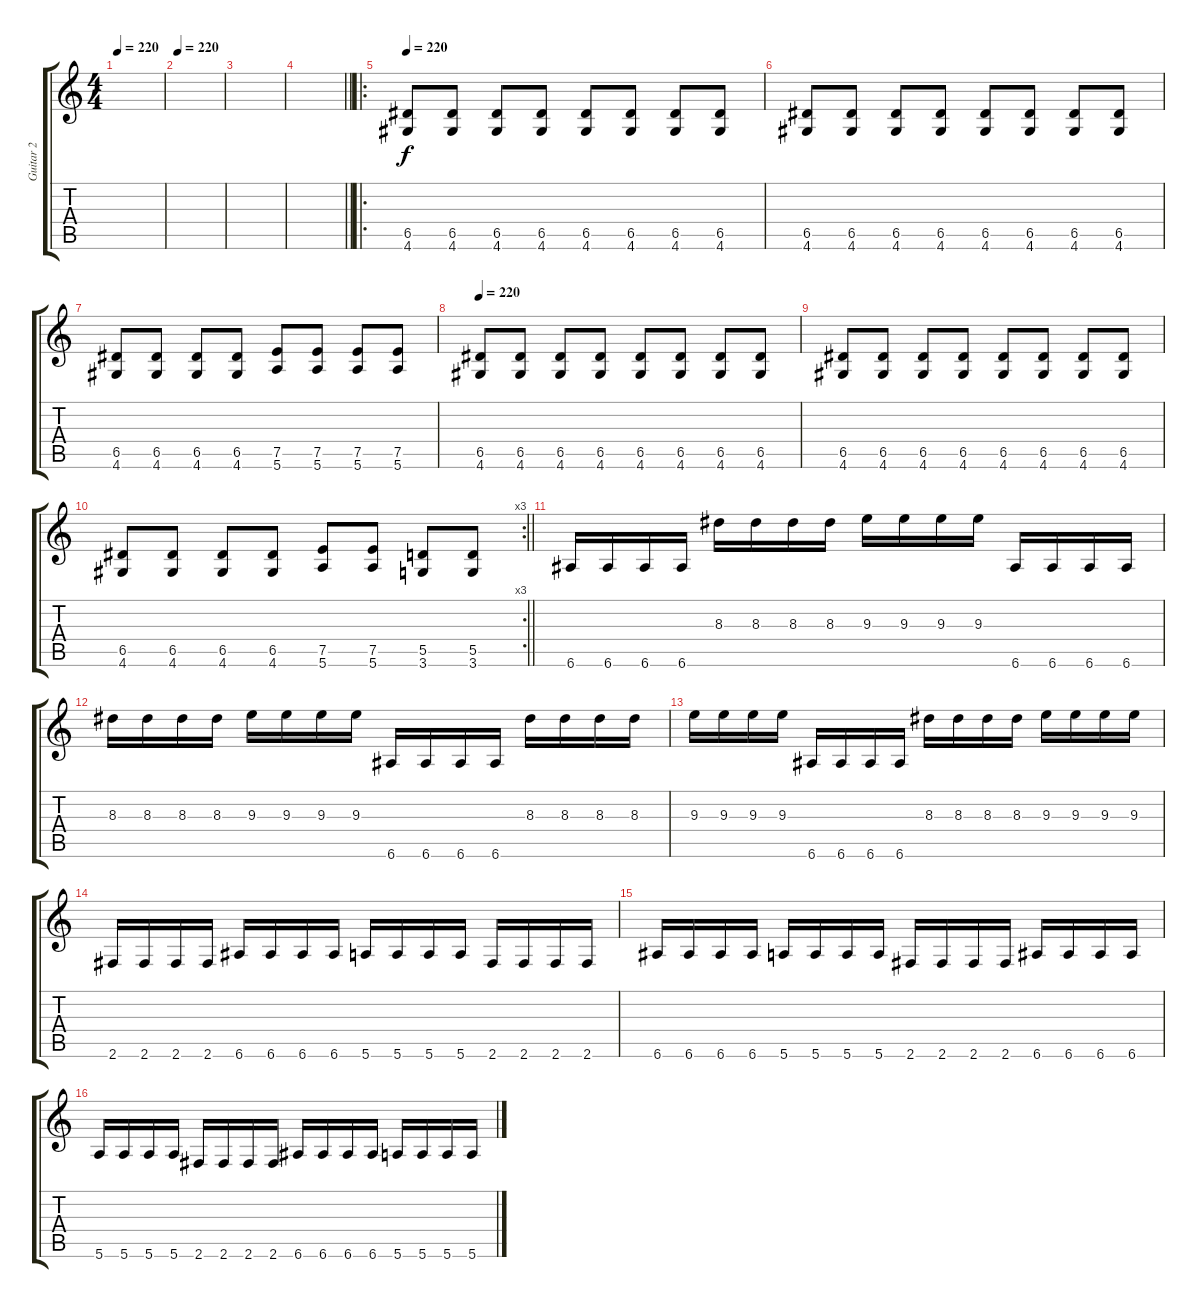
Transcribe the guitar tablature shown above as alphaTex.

\track ("Guitar 2" "Guitar 2") {instrument distortionguitar}
\staff {score tabs}
\tuning (E4 B3 G3 D3 A2 E2) {hide}
\ts (4 4)
\tempo 220
\clef g2
\ks c
|
\tempo 220
|
|
\barLineRight lightlight
|
\ro
\section ("" "")
\tempo 220
(6.5 4.6).8{volume 16} (6.5 4.6).8 (6.5 4.6).8 (6.5 4.6).8 (6.5 4.6).8 (6.5 4.6).8 (6.5 4.6).8 (6.5 4.6).8 |
(6.5 4.6).8 (6.5 4.6).8 (6.5 4.6).8 (6.5 4.6).8 (6.5 4.6).8 (6.5 4.6).8 (6.5 4.6).8 (6.5 4.6).8 |
(6.5 4.6).8 (6.5 4.6).8 (6.5 4.6).8 (6.5 4.6).8 (7.5 5.6).8 (7.5 5.6).8 (7.5 5.6).8 (7.5 5.6).8 |
\tempo 220
(6.5 4.6).8 (6.5 4.6).8 (6.5 4.6).8 (6.5 4.6).8 (6.5 4.6).8 (6.5 4.6).8 (6.5 4.6).8 (6.5 4.6).8 |
(6.5 4.6).8 (6.5 4.6).8 (6.5 4.6).8 (6.5 4.6).8 (6.5 4.6).8 (6.5 4.6).8 (6.5 4.6).8 (6.5 4.6).8 |
\rc 3
\barLineRight lightlight
(6.5 4.6).8 (6.5 4.6).8 (6.5 4.6).8 (6.5 4.6).8 (7.5 5.6).8 (7.5 5.6).8 (5.5 3.6).8 (5.5 3.6).8 |
\section ("" "")
6.6.16 6.6.16 6.6.16 6.6.16 8.3.16 8.3.16 8.3.16 8.3.16 9.3.16 9.3.16 9.3.16 9.3.16 6.6.16 6.6.16 6.6.16 6.6.16 |
8.3.16 8.3.16 8.3.16 8.3.16 9.3.16 9.3.16 9.3.16 9.3.16 6.6.16 6.6.16 6.6.16 6.6.16 8.3.16 8.3.16 8.3.16 8.3.16 |
9.3.16 9.3.16 9.3.16 9.3.16 6.6.16 6.6.16 6.6.16 6.6.16 8.3.16 8.3.16 8.3.16 8.3.16 9.3.16 9.3.16 9.3.16 9.3.16 |
2.6.16 2.6.16 2.6.16 2.6.16 6.6.16 6.6.16 6.6.16 6.6.16 5.6.16 5.6.16 5.6.16 5.6.16 2.6.16 2.6.16 2.6.16 2.6.16 |
6.6.16 6.6.16 6.6.16 6.6.16 5.6.16 5.6.16 5.6.16 5.6.16 2.6.16 2.6.16 2.6.16 2.6.16 6.6.16 6.6.16 6.6.16 6.6.16 |
5.6.16 5.6.16 5.6.16 5.6.16 2.6.16 2.6.16 2.6.16 2.6.16 6.6.16 6.6.16 6.6.16 6.6.16 5.6.16 5.6.16 5.6.16 5.6.16
